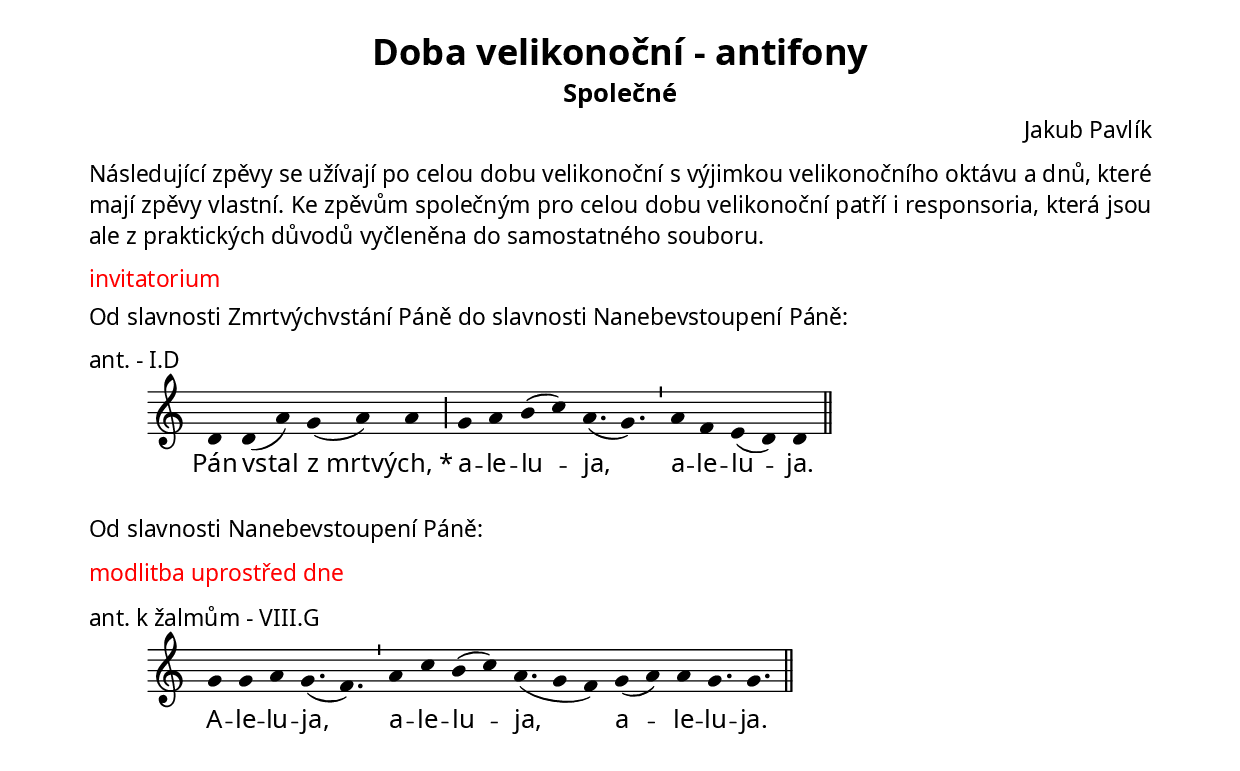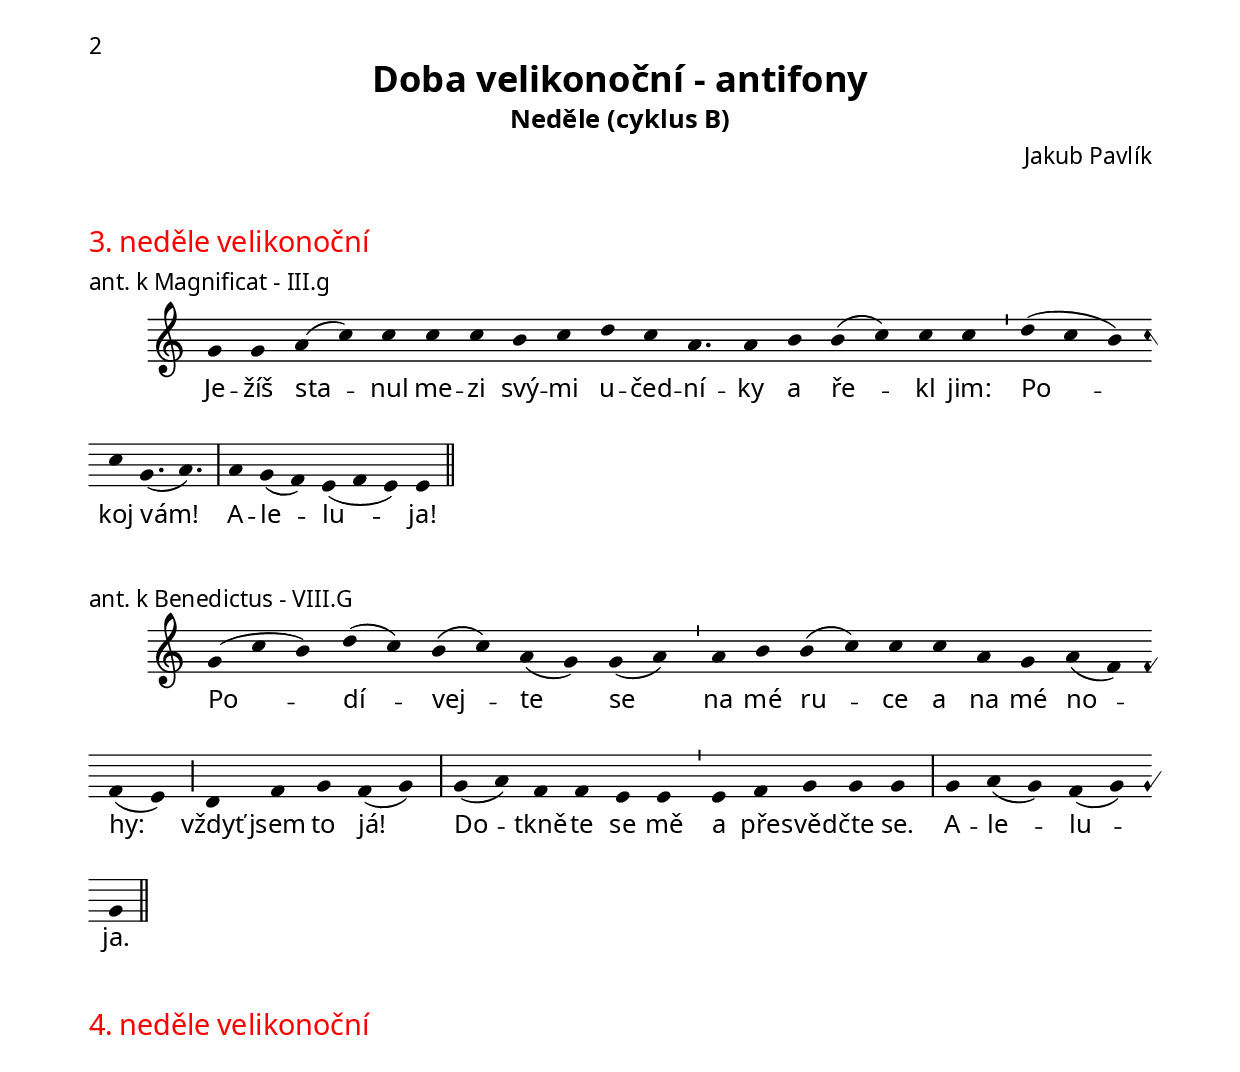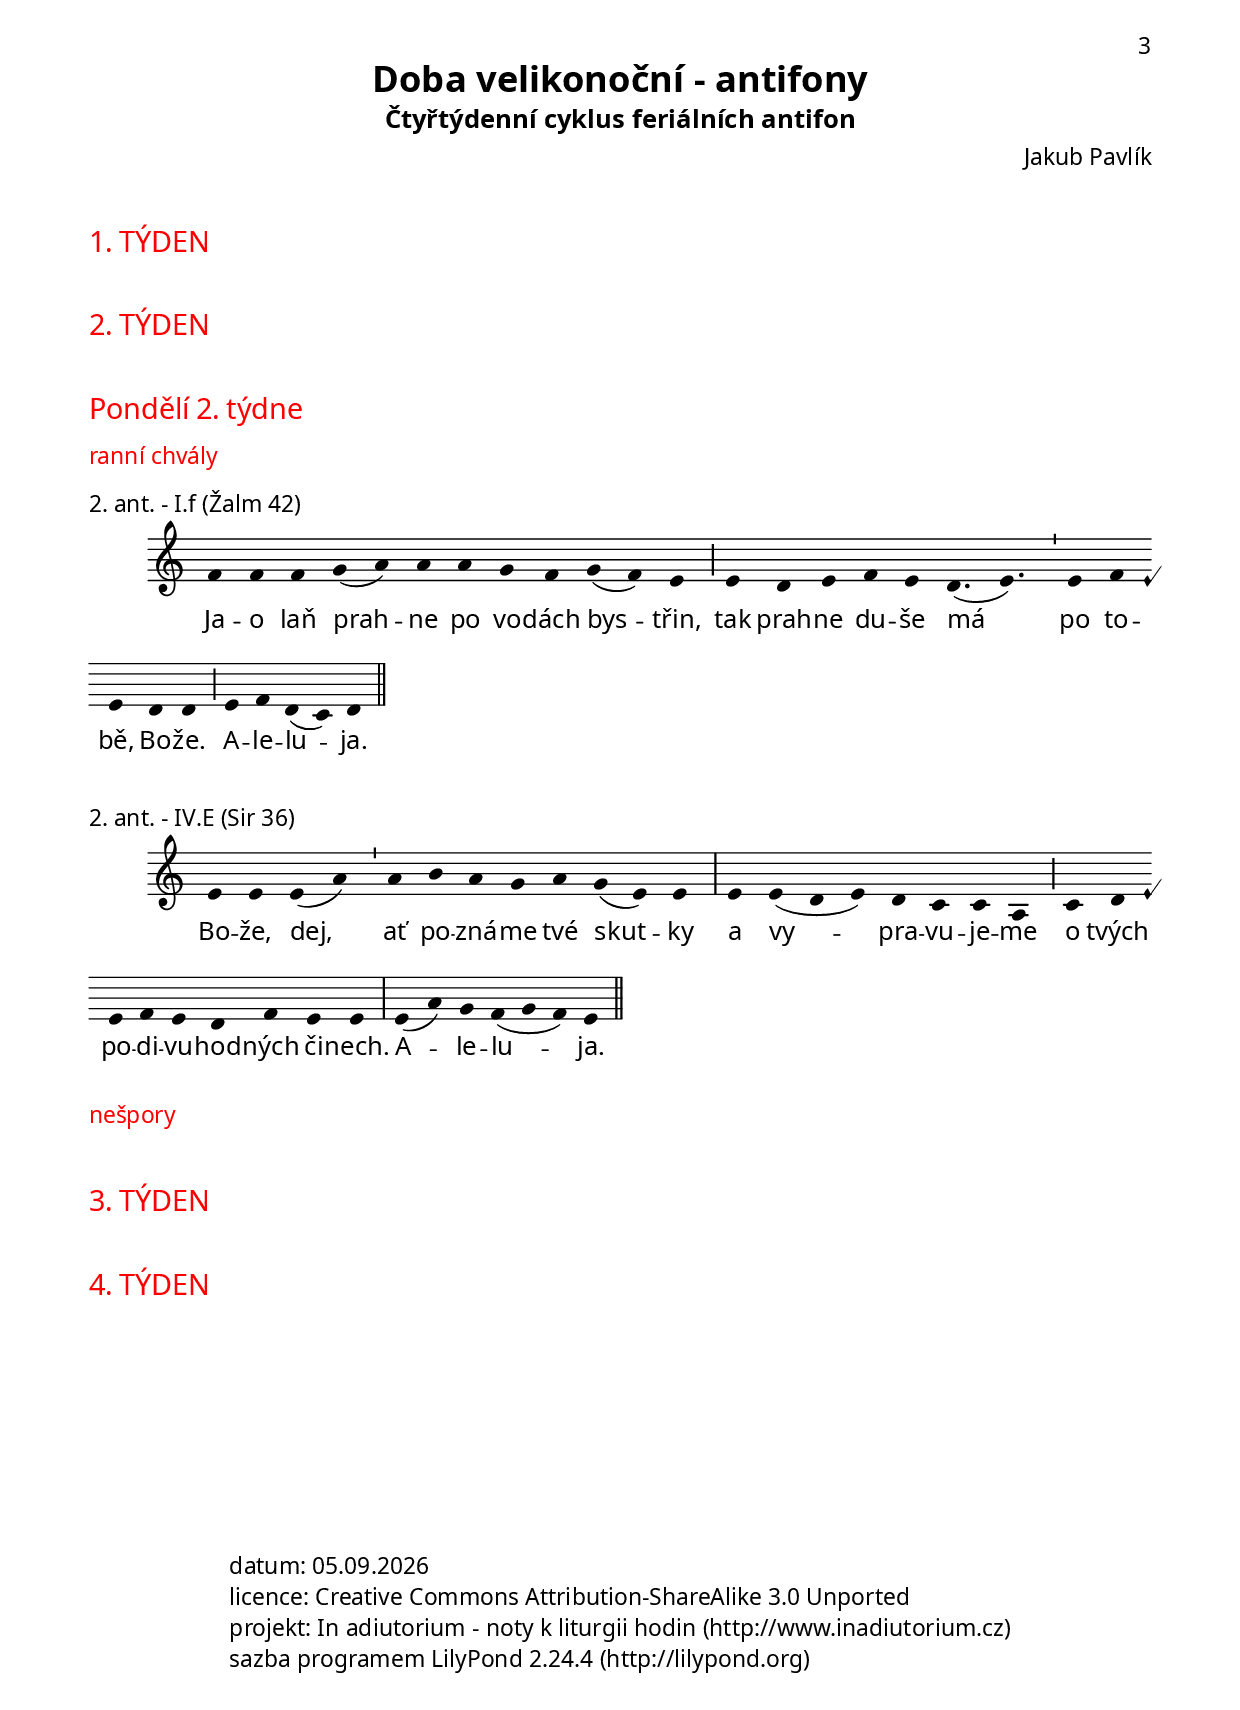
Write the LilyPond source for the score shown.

\version "2.14.2"

\header {
  title = "Doba velikonoční - antifony"
  composer = "Jakub Pavlík"
}

\include "spolecne.ly"

\bookpart {
  \header {
    subtitle = "Společné"
  }
  
  \markup\justify {Následující zpěvy se užívají
  po celou dobu velikonoční s výjimkou velikonočního
  oktávu a dnů, které mají zpěvy vlastní.
  Ke zpěvům společným pro celou dobu velikonoční
  patří i responsoria, která jsou ale
  z praktických důvodů vyčleněna do samostatného
  souboru.}
  
  \markup {\nadpisHodinka {"invitatorium"}}
  
  \markup{Od slavnosti Zmrtvýchvstání Páně do slavnosti Nanebevstoupení Páně:}
  
  \score {
    \relative c' {
      \choralniRezim
      d4 d( a') g( a) a \barMaior
      g a b( c) a4.( g) \barMin a4 f e( d) d \barFinalis
    }
    \addlyrics {
      Pán vstal z_mrt -- vých,_*
      a -- le -- lu -- ja, a -- le -- lu -- ja.
    }
    \header {
      quid = "ant."
      modus = "I"
      differentia = "D" 
      psalmus = ""
      id = ""
      piece = \markup {\sestavTitulekBezZalmu}
    }
  }
  
  \markup{Od slavnosti Nanebevstoupení Páně:}
  
  \score {
    \relative c' {
      \choralniRezim
      
    }
    \addlyrics {
      Pojď -- me,
      klaň -- me se Kris -- tu, na -- še -- mu Pá -- nu;
      on nám slí -- bil Du -- cha sva -- té -- ho,
      a -- le -- lu -- ja.
    }
    \header {
      quid = "ant."
      modus = ""
      differentia = "" 
      psalmus = ""
      id = ""
      piece = \markup {\sestavTitulekBezZalmu}
    }
  }
  
  \markup {\nadpisHodinka {"modlitba uprostřed dne"}}
  
  \score {
    \relative c'' {
      \choralniRezim
      g4 g a g4.( f) \barMin
      a4 c b( c) a4.( g4 f)
      g( a) a g4. g \barFinalis
    }
    \addlyrics {
      A -- le -- lu -- ja,
      a -- le -- lu -- ja,
      a -- le -- lu -- ja.
    }
    \header {
      quid = "ant. k žalmům"
      modus = "VIII"
      differentia = "G" 
      psalmus = ""
      id = "pasch"
      piece = \markup {\sestavTitulekBezZalmu}
      fons = "Liber usualis, New York-Tournai, 1961, 266."
    }
  }
}

\bookpart {
  \header {
    subtitle = "Neděle (cyklus B)"
  }
  
  \markup {\nadpisDen {3. neděle velikonoční}}
  
  \score {
    \relative c'' {
      \choralniRezim
      g4 g a( c) c c c b c d c a4. a4
      b b( c) c c \barMin
      d( c b) c g4.( a) \barMax
      
      a4 g( f) e( f e) e \barFinalis
    }
    \addlyrics {
      Je -- žíš sta -- nul me -- zi svý -- mi u -- čed -- ní -- ky
      a ře -- kl jim:
      Po -- koj vám!
      A -- le -- lu -- ja!
    }
    \header {
      quid = "ant. k Magnificat"
      modus = "III"
      differentia = "g" 
      psalmus = ""
      id = ""
      fons = "zkopírována ze čtvrtka ve vel. oktávu - tam je k Benedictus"
      piece = \markup {\sestavTitulekBezZalmu}
    }
  }
  
  \score {
    \relative c'' {
      \choralniRezim
      g4( c b) d( c) b( c) a( g) g( a) \barMin
      a b b( c) c c a g a( f) f( e) \barMaior
      d f g f( g) \barMax
      g( a) f f e e \barMin
      e f g g g \barMax
      g a( g) f( g) g \barFinalis
    }
    \addlyrics {
      Po -- dí -- vej -- te 
      se na mé ru -- ce a na mé no -- hy:
      vždyť jsem to já!
      Do -- tkně -- te se mě 
      a pře -- svěd -- čte se.
      A -- le -- lu -- ja.
    }
    \header {
      quid = "ant. k Benedictus"
      modus = "VIII"
      differentia = "G" 
      psalmus = ""
      id = ""
      fons = "větší část viz čtvrtek ve vel. oktávu, k Magnificat"
      piece = \markup {\sestavTitulekBezZalmu}
    }
  }
  
  \score {
    \relative c' {
      \choralniRezim
      
    }
    \addlyrics {
      Tak je psá -- no:
      Kris -- tus bu -- de tr -- pět
      a tře -- tí -- ho dne vsta -- ne z_mrt -- vých
      a v_je -- ho jmé -- nu bu -- de hlá -- sá -- no po -- ká -- ní,
      a -- by všem ná -- ro -- dům by -- ly od -- puš -- tě -- ny hří -- chy.
      A -- le -- lu -- ja.
    }
    \header {
      quid = "ant. k Magnificat"
      modus = ""
      differentia = "" 
      psalmus = ""
      id = ""
      piece = \markup {\sestavTitulek}
    }
  }
  
  \markup {\nadpisDen {4. neděle velikonoční}}
  
  \score {
    \relative c' {
      \choralniRezim
      
    }
    \addlyrics {
  
    }
    \header {
      quid = ". ant."
      modus = ""
      differentia = "" 
      psalmus = ""
      id = ""
      piece = \markup {\sestavTitulek}
    }
  }
  
  \score {
    \relative c' {
      \choralniRezim
      
    }
    \addlyrics {
  
    }
    \header {
      quid = ". ant."
      modus = ""
      differentia = "" 
      psalmus = ""
      id = ""
      piece = \markup {\sestavTitulek}
    }
  }
  
  \score {
    \relative c' {
      \choralniRezim
      
    }
    \addlyrics {
  
    }
    \header {
      quid = ". ant."
      modus = ""
      differentia = "" 
      psalmus = ""
      id = ""
      piece = \markup {\sestavTitulek}
    }
  }
}

\bookpart {
  \header {
    subtitle = "Čtyřtýdenní cyklus feriálních antifon"
  }
  
  \markup {\nadpisDen {1. TÝDEN}}
  
  \markup {\nadpisDen {2. TÝDEN}}
  \markup {\nadpisDen {Pondělí 2. týdne}}

% -*- master: ../velikonoce_antifony.ly;

\markup {\nadpisHodinka {"ranní chvály"}}

\score {
  \relative c' {
    \choralniRezim
    f4 f f g( a) a a g f g( f) e \barMaior
    e d e f e d4.( e) \barMin e4 f e d d \barMaior
    e f d( c) d \barFinalis
  }
  \addlyrics {
    Ja -- o  laň prah -- ne po vo -- dách bys -- třin,
    tak prah -- ne du -- še má po to -- bě, Bo -- že.
    A -- le -- lu -- ja.
  }
  \header {
    quid = "2. ant."
    modus = "I"
    differentia = "f" 
    psalmus = "Žalm 42"
    id = ""
    piece = \markup {\sestavTitulek}
  }
}

\score {
  \relative c' {
    \choralniRezim
    e4 e e( a) \barMin a b a g a g( e) e \barMax
    e e( d e) d c c a \barMaior
    c d e f e d f e e \barMax
    e( a) g f( g f) e \barFinalis
  }
  \addlyrics {
    Bo -- že, dej, ať po -- zná -- me tvé skut -- ky
    a vy -- pra -- vu -- je -- me
    o tvých po -- di -- vu -- hod -- ných či -- nech.
    A -- le -- lu -- ja.
  }
  \header {
    quid = "2. ant."
    modus = "IV"
    differentia = "E" 
    psalmus = "Sir 36"
    id = ""
    piece = \markup {\sestavTitulek}
  }
}

\score {
  \relative c' {
    \choralniRezim
    
  }
  \addlyrics {
    Bo -- ží ve -- leb -- nost
    o -- za -- řu -- je sva -- té měs -- to
    a je -- ho svět -- lem je Be -- rá -- nek.
    A -- le -- lu -- ja.
  }
  \header {
    quid = "3. ant."
    modus = ""
    differentia = "" 
    psalmus = "Žalm 19-A"
    id = ""
    piece = \markup {\sestavTitulek}
  }
}

\markup {\nadpisHodinka {"nešpory"}}

\score {
  \relative c' {
    \choralniRezim
    
  }
  \addlyrics {
    Po -- žeh -- na -- ný, kte -- rý při -- chá -- zí
    ve jmé -- nu Pá -- ně!
    A -- le -- lu -- ja.
  }
  \header {
    quid = "1. ant."
    modus = ""
    differentia = "" 
    psalmus = "Žalm 45-I"
    id = ""
    piece = \markup {\sestavTitulek}
  }
}

\score {
  \relative c' {
    \choralniRezim
    
  }
  \addlyrics {
    Bla -- ze těm,
    kdo jsou po -- zvá -- ni
    k_Be -- rán -- ko -- vě sva -- teb -- ní hos -- ti -- ně.
    A -- le -- lu -- ja.
  }
  \header {
    quid = "2. ant."
    modus = ""
    differentia = "" 
    psalmus = "Žalm 45-II"
    id = ""
    piece = \markup {\sestavTitulek}
  }
}

\score {
  \relative c' {
    \choralniRezim
    
  }
  \addlyrics {
    Všich -- ni jsme dos -- ta -- li z_je -- ho pl -- nos -- ti,
    a to mi -- lost za mi -- los -- tí.
    A -- le -- lu -- ja.
  }
  \header {
    quid = "3. ant."
    modus = ""
    differentia = "" 
    psalmus = "Ef 1"
    id = ""
    piece = \markup {\sestavTitulek}
  }
}

  
  \markup {\nadpisDen {3. TÝDEN}}
  \markup {\nadpisDen {4. TÝDEN}}
}